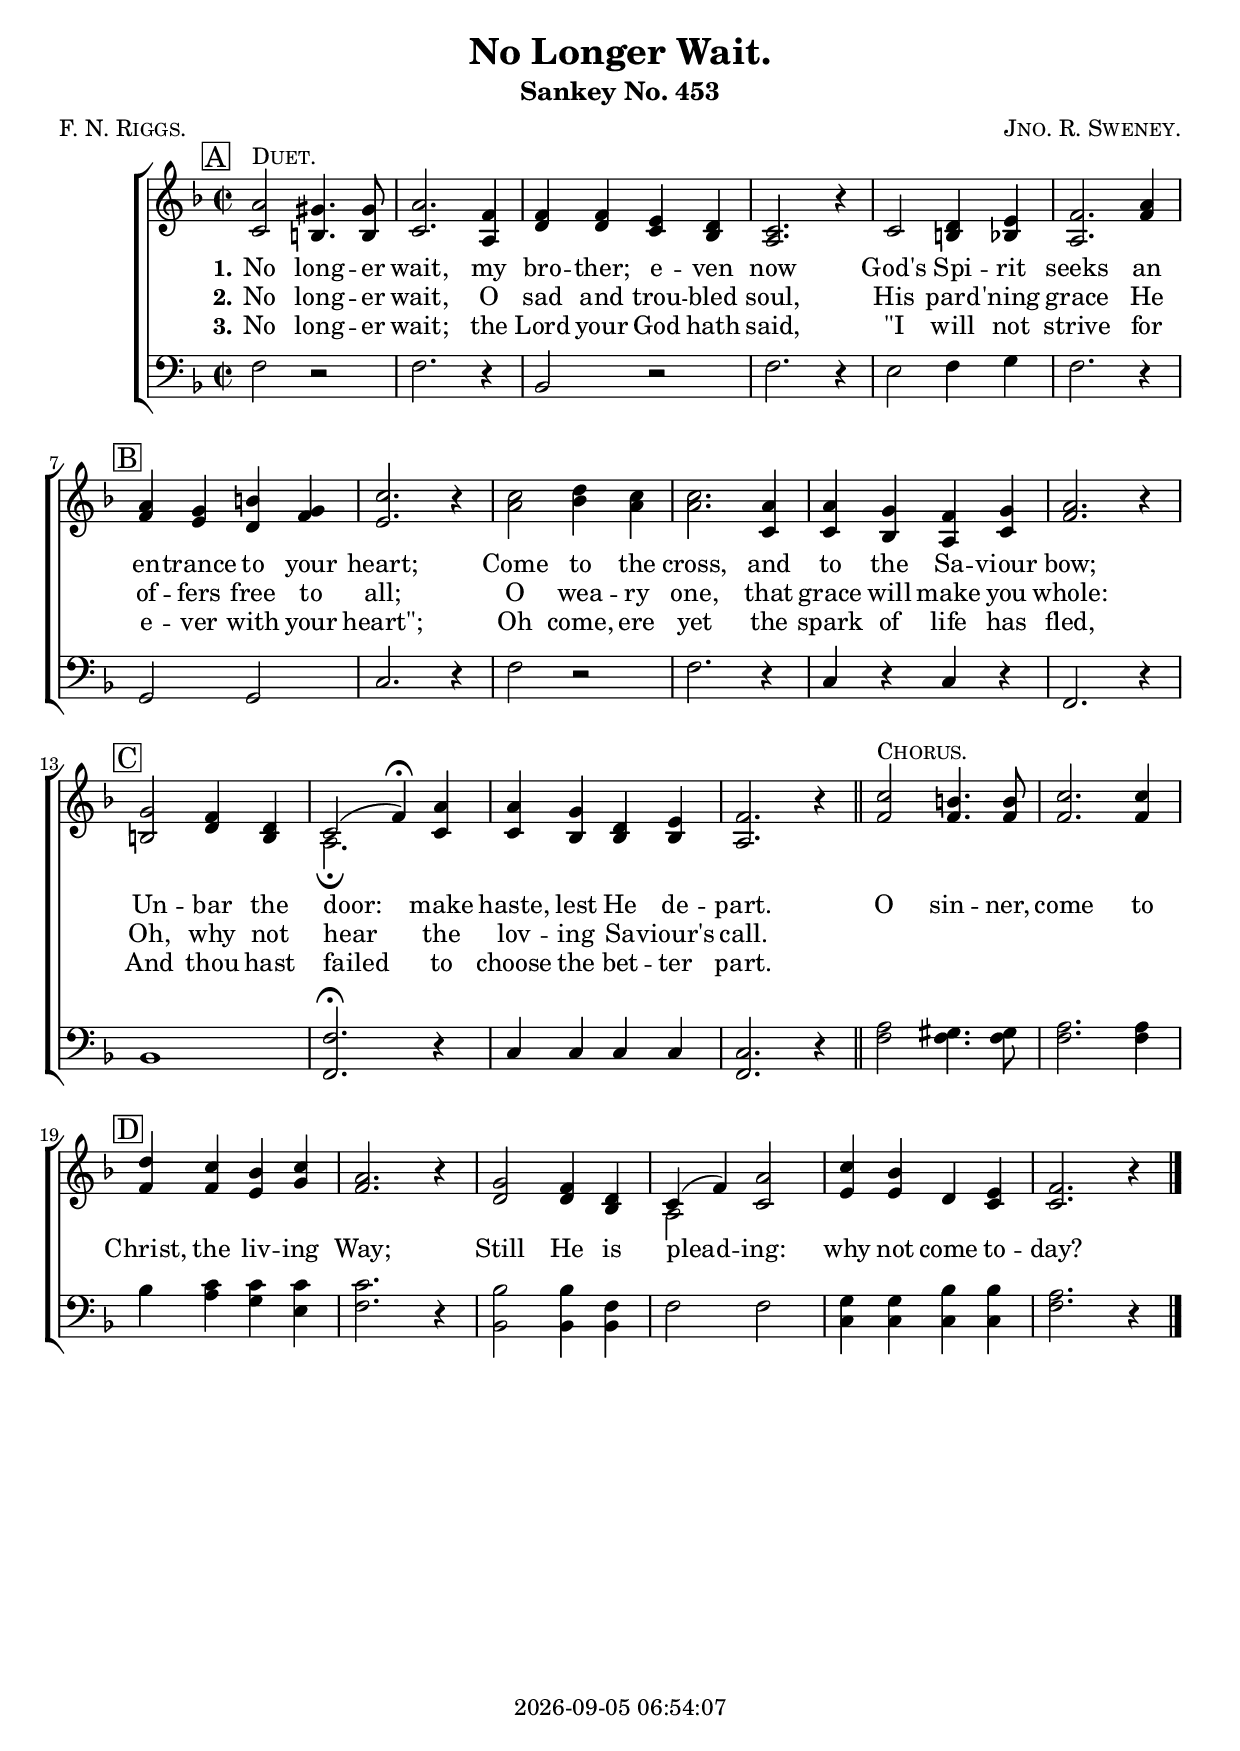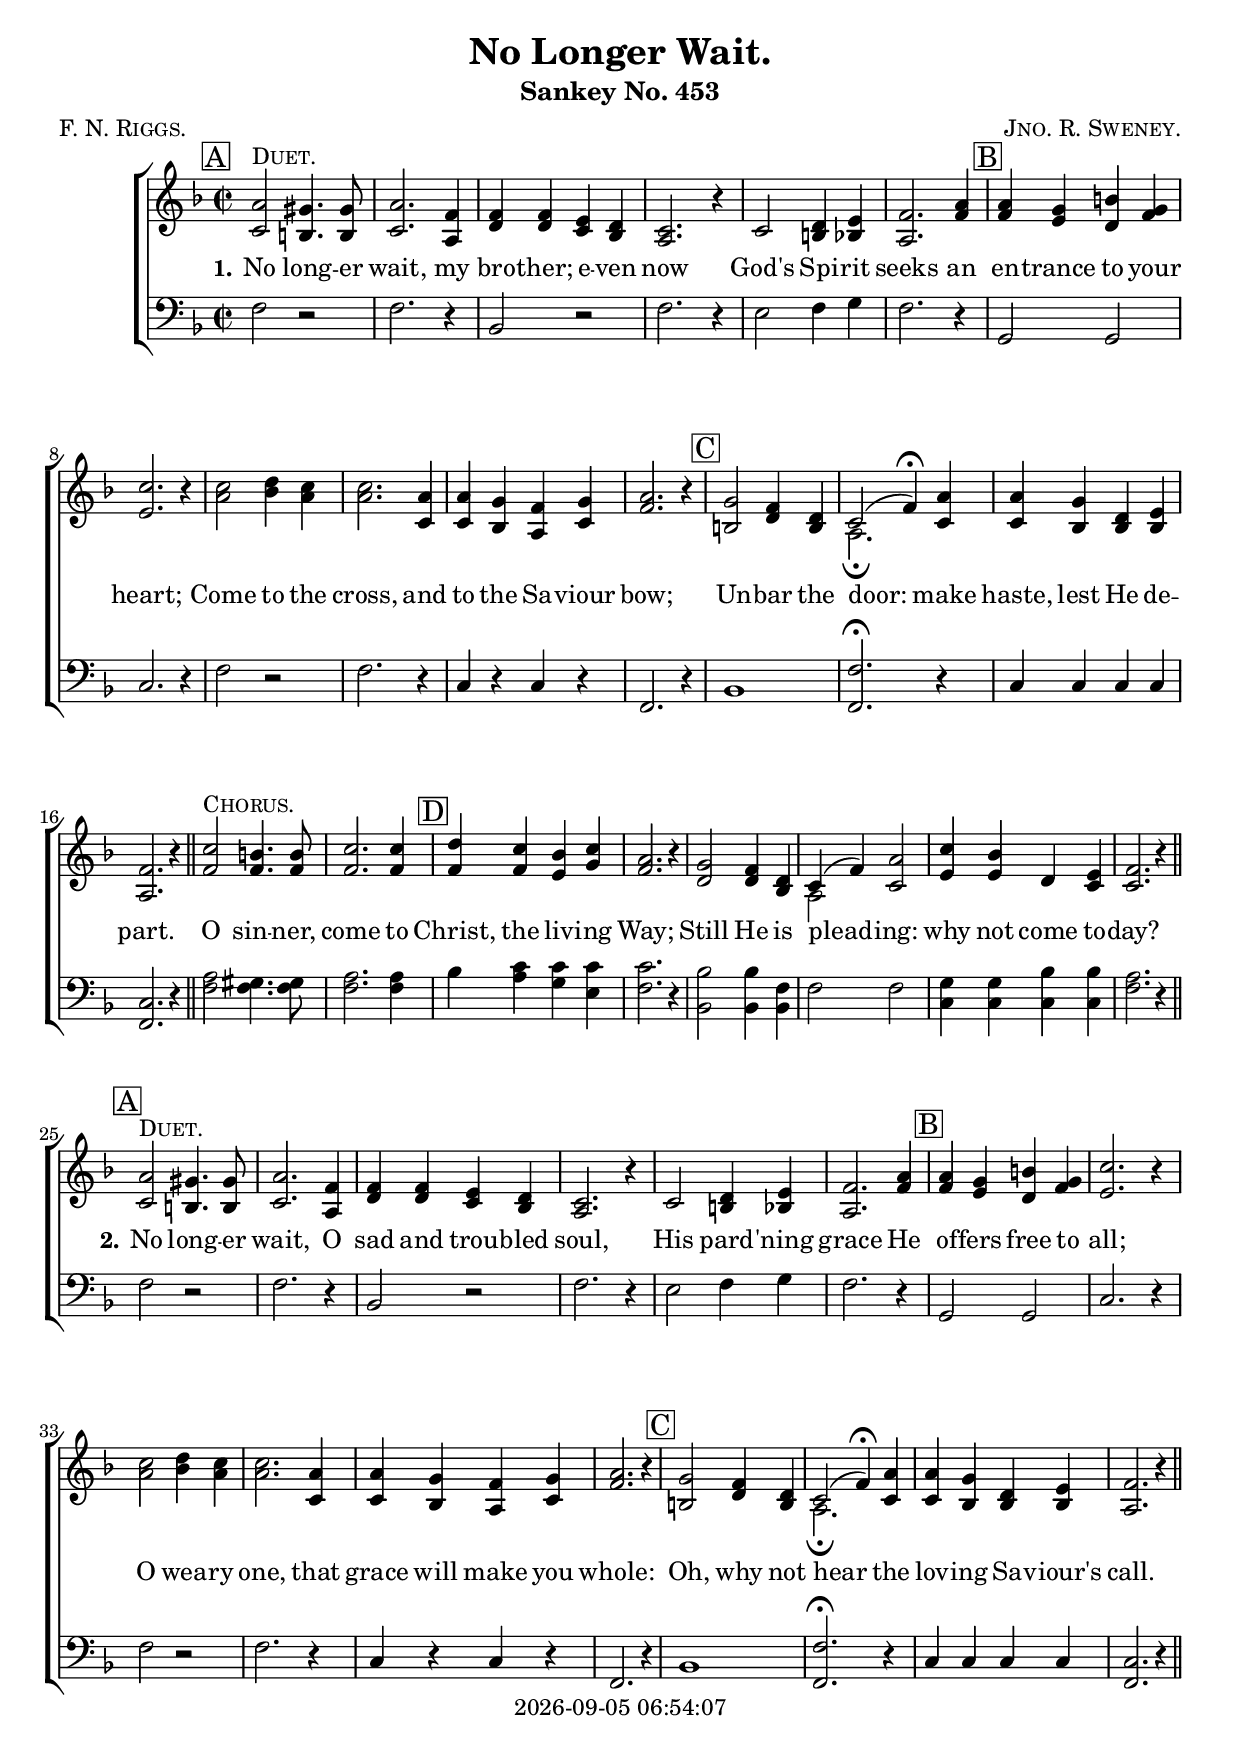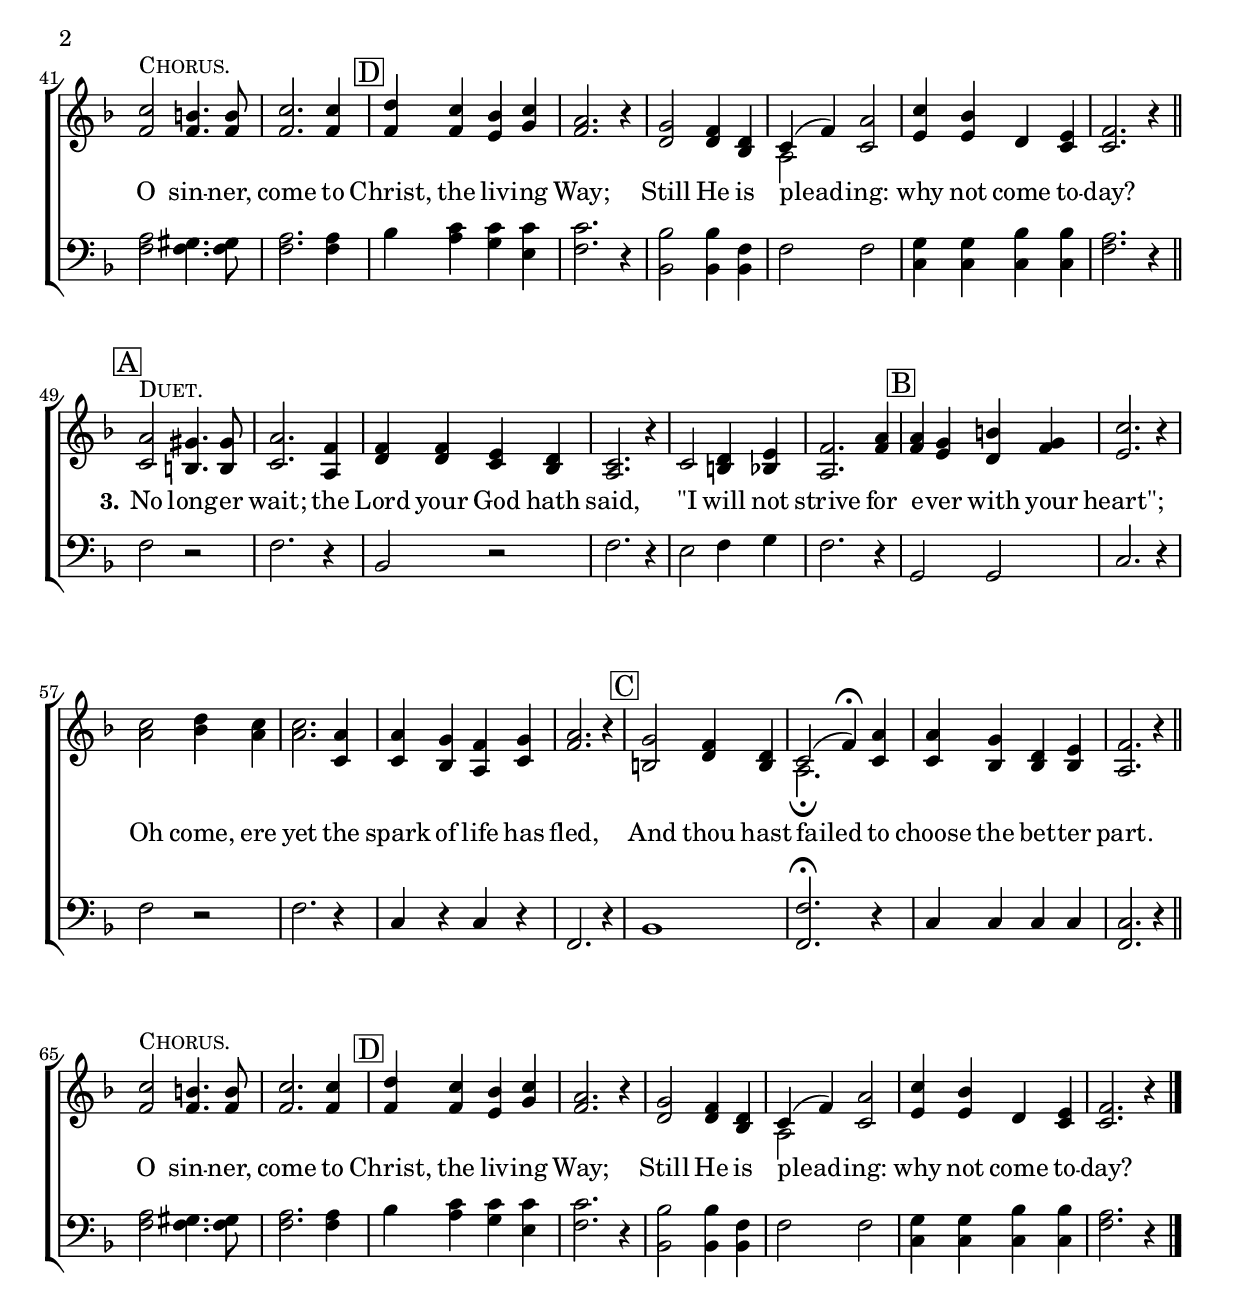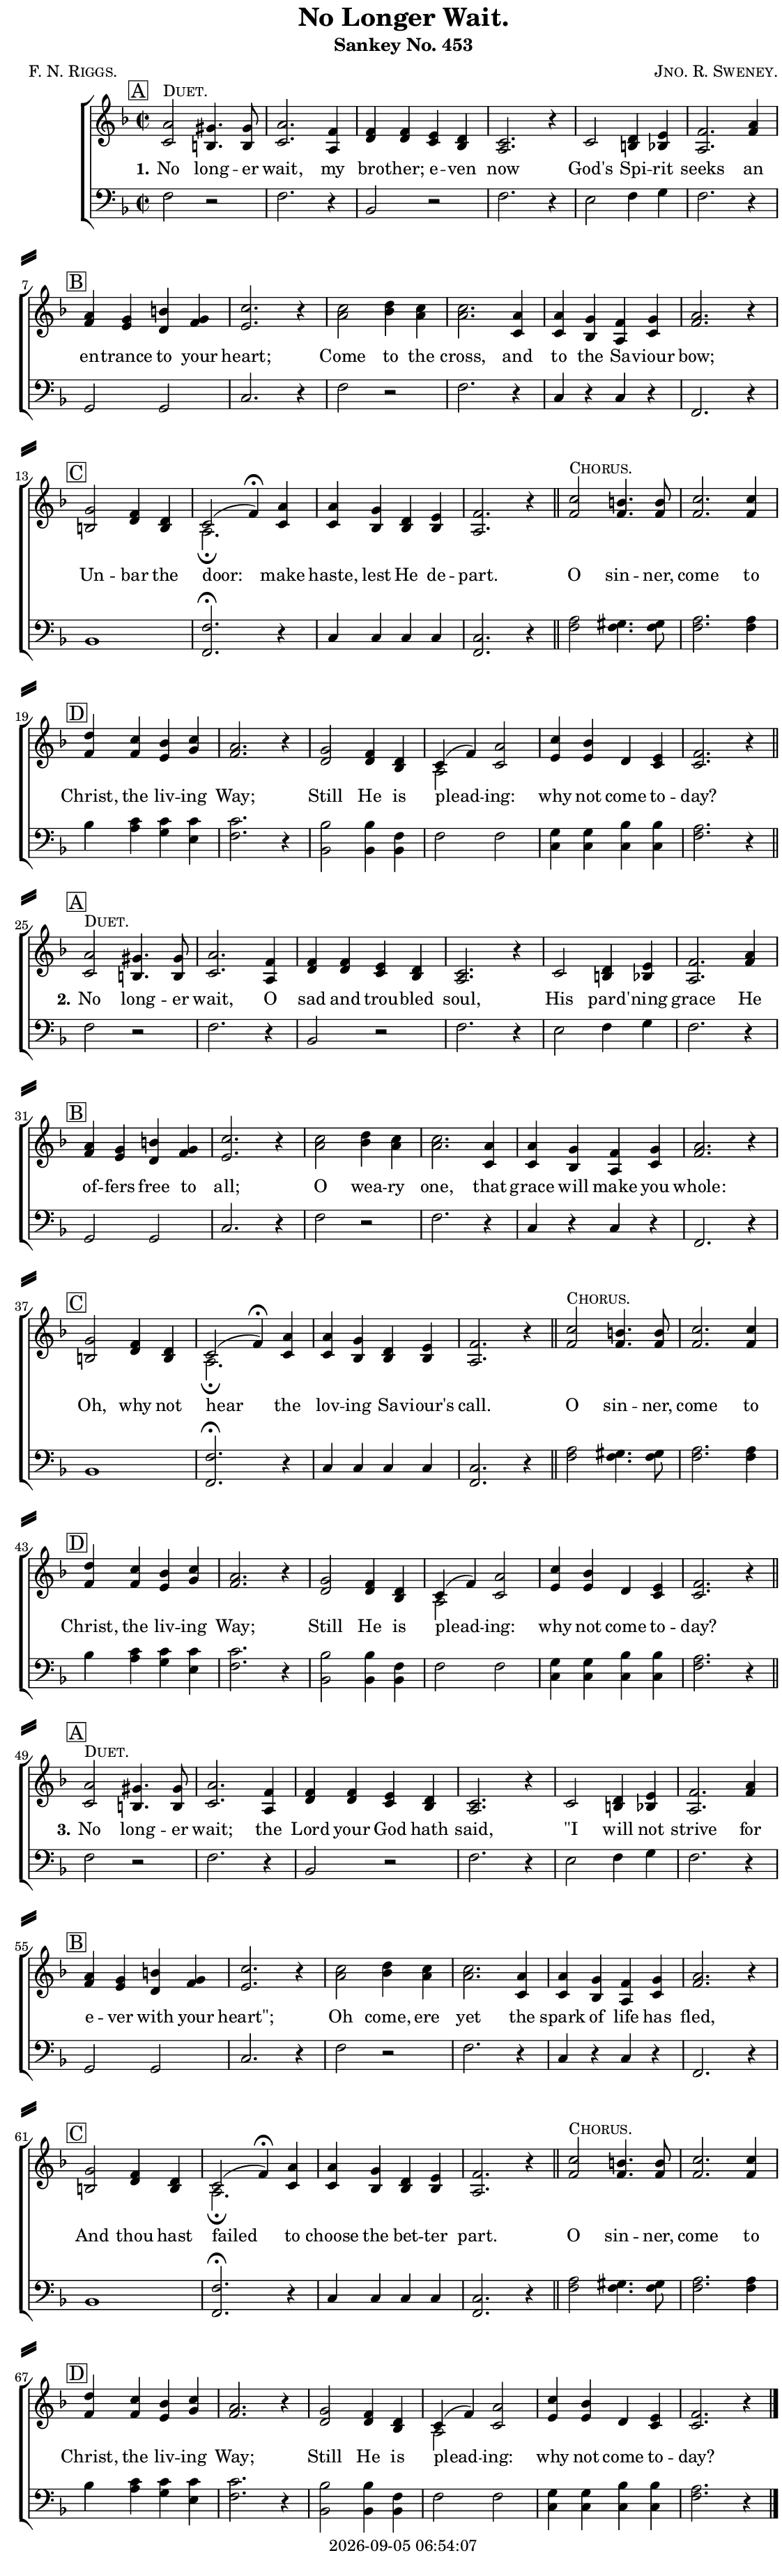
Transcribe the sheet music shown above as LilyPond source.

\version "2.22.1"

\include "articulate.ly"

today = #(strftime "%Y-%m-%d %H:%M:%S" (localtime (current-time)))

\header {
% centered at top
%  dedication  = "dedication"
  title       = "No Longer Wait."
  subtitle    = "Sankey No. 453"
%  subsubtitle = "Sankey 880 No. Y"
%  instrument  = "instrument"
  
% arrangement of following lines:
%
%  poet    composer
%  meter   arranger
%  piece       opus

  composer    = \markup\smallCaps "Jno. R. Sweney."
%  arranger    = "arranger"
%  opus        = "opus"

  poet        = \markup\smallCaps "F. N. Riggs."
%  meter       = \markup\smallCaps "meter"
%  piece       = \markup\smallCaps "piece"

% centered at bottom
% tagline     = "tagline" % default lilypond version
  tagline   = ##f
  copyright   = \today
}

% #(set-global-staff-size 16)

global = {
  \key f \major
  \time 2/2
}

RehearsalTrack = {
% \set Score.currentBarNumber = #5
  \mark \markup { \box "A" } s1*6
  \mark \markup { \box "B" } s1*6
  \mark \markup { \box "C" } s1*6
  \mark \markup { \box "D" } s1*6
}

TempoTrack = {
  \set Score.tempoHideNote = ##t
  \tempo 4=120
}

nl = { \bar "||" \break }

soprano = \relative {
  \autoBeamOff
  a'2^\markup\smallCaps Duet. gis4. 8 | a2. f4 | f4 4 e d | c2. r4 | c2 d4 e | f2. a4
  a4 g b g | c2. r4 | c2 d4 c | c2. a4 | a4 g f g | a2. r4
  g2 f4 d | c2(f4\fermata) a | a4 g d e | f2. r4 \bar "||" c'2^\markup\smallCaps Chorus. b4. 8 | c2. 4
  d4 c bes c | a2. r4 | g2 f4 d | c4(f) a2 | c4 bes d, e | f2. r4
}

alto = \relative {
  \autoBeamOff
  c'2 b4. 8 | c2. a4 | d4 4 c bes | a2. r4 | c2 b4 bes | a2. f'4
  f4 e d f | e2. r4 | a2 bes4 a | a2. c,4 | c4 bes a c | f2. r4
  b,2 d4 b | a2.\fermata c4 | c4 bes bes bes | a2. r4 | f'2 4. 8 | f2. 4
  f4 4 e g | f2. r4 | d2 4 bes | a2 c | e4 4 d c | c2. r4
}

tenor = \relative {
  \autoBeamOff
  f2 r | f2. r4 | bes,2 r | f'2. r4 | e2 f4 g | f2. r4
  g,2 2 | c2. r4 | f2 r | f2. r4 | c4 r c r | f,2. r4
  bes1 | f'2.\fermata r4 | c4 4 4 4 | c2. r4 | a'2 gis4. 8 | a2. 4
  bes4 c c c | c2. r4 | bes2 4 f | f2 2 | g4 4 bes bes | a2. r4
}

bass = \relative {
  \autoBeamOff
  f2 r | f2. r4 | bes,2 r | f'2. r4 | e2 f4 g | f2. r4
  g,2 2 | c2. r4 | f2 r | f2. r4 | c4 r c r | f,2. r4
  bes1 | f2.\fermata r4 | c'4 4 4 4 | f,2. r4 | f'2 4. 8 | f2. 4
  bes4 a g e | f2. r4 | bes,2 4 4 | f'2 2 | c4 4 4 4 | f2. r4
}

nom  = {   \set ignoreMelismata = ##t }
yesm = { \unset ignoreMelismata       }

chorus = \lyricmode {
  O sin -- ner, come to Christ, the liv -- ing Way;
  Still He is plead -- ing: why not come to -- day?
}

chorusMen = \lyricmode {
}

verses = 3

wordsOne = \lyricmode {
  \set stanza = "1."
  No long -- er wait, my bro -- ther; e -- ven now
  God's Spi -- rit seeks an en -- trance to your heart;
  Come to the cross, and to the Sa -- viour bow;
  Un -- bar the door: make haste, lest He de -- part.
}
  
wordsTwo = \lyricmode {
  \set stanza = "2."
  No long -- er wait, O sad and trou -- bled soul,
  His pard -- 'ning grace He of -- fers free to all;
  O wea -- ry one, that grace will make you whole:
  Oh, why not hear the lov -- ing Sa -- viour's call.
}
  
wordsThree = \lyricmode {
  \set stanza = "3."
  No long -- er wait; the Lord your God hath said,
  "\"I" will not strive for e -- ver with your "heart\";"
  Oh come, ere yet the spark of life has fled,
  And thou hast failed to choose the bet -- ter part.
}
  
wordsMidi = \lyricmode {
  \set stanza = "1."
  "No " long "er " "wait, " "my " bro "ther; " e "ven " "now "
  "\nGod's " Spi "rit " "seeks " "an " en "trance " "to " "your " "heart; "
  "\nCome " "to " "the " "cross, " "and " "to " "the " Sa "viour " "bow; "
  "\nUn" "bar " "the " "door: " "make " "haste, " "lest " "He " de "part. "
  "\nO " sin "ner, " "come " "to " "Christ, " "the " liv "ing " "Way; "
  "\nStill " "He " "is " plead "ing: " "why " "not " "come " to "day?\n"

  \set stanza = "2."
  "\nNo " long "er " "wait, " "O " "sad " "and " trou "bled " "soul, "
  "\nHis " pard "'ning " "grace " "He " of "fers " "free " "to " "all; "
  "\nO " wea "ry " "one, " "that " "grace " "will " "make " "you " "whole: "
  "\nOh, " "why " "not " "hear " "the " lov "ing " Sa "viour's " "call. "
  "\nO " sin "ner, " "come " "to " "Christ, " "the " liv "ing " "Way; "
  "\nStill " "He " "is " plead "ing: " "why " "not " "come " to "day?\n"

  \set stanza = "3."
  "\nNo " long "er " "wait; " "the " "Lord " "your " "God " "hath " "said, "
  "\n\"I " "will " "not " "strive " "for " e "ver " "with " "your " "heart\"; "
  "\nOh " "come, " "ere " "yet " "the " "spark " "of " "life " "has " "fled, "
  "\nAnd " "thou " "hast " "failed " "to " "choose " "the " bet "ter " "part. "
  "\nO " sin "ner, " "come " "to " "Christ, " "the " liv "ing " "Way; "
  "\nStill " "He " "is " plead "ing: " "why " "not " "come " to "day? "
}

wordsMidiMen = \lyricmode {
}

\book {
  \bookOutputSuffix "midi"
  \score {
%    \articulate
        \new ChoirStaff <<
                                % Soprano staff
          \new Staff = soprano
          <<
            \new Voice { \repeat unfold \verses \TempoTrack     }
            \new Voice { \global \repeat unfold \verses \soprano \bar "|." }
            \addlyrics \wordsMidi
          >>
                                % Alto staff
          \new Staff = alto
          <<
            \new Voice { \global \repeat unfold \verses { \alto \nl } \bar "|." }
          >>
                                % Tenor staff
          \new Staff = tenor
          <<
            \clef "treble_8"
            \new Voice { \global \repeat unfold \verses \tenor }
            \addlyrics \wordsMidiMen
          >>
                                % Bass staff
          \new Staff = bass
          <<
            \clef "bass"
            \new Voice { \global \repeat unfold \verses \bass }
          >>
        >>
    \midi {}
  }
}

\book {
  \bookOutputSuffix "repeat"
  \score {
        \new ChoirStaff <<
                                  % Joint soprano/alto staff
          \new Staff = women \with { printPartCombineTexts = ##f }
          <<
            \new Voice \RehearsalTrack
            \new Voice \TempoTrack
            \new NullVoice = "aligner" \soprano
            \new Voice \partCombine { \global \soprano \bar "|." } { \global \alto }
            \new Lyrics \lyricsto "aligner" { \wordsOne \chorus }
            \new Lyrics \lyricsto "aligner"   \wordsTwo
            \new Lyrics \lyricsto "aligner"   \wordsThree
          >>
                                  % Joint tenor/bass staff
          \new Staff = men \with { printPartCombineTexts = ##f }
          <<
            \clef "bass"
            \new Voice \partCombine { \global \tenor } { \global \bass }
            \new NullVoice = alignerT { \tenor }
          >>
          \new Lyrics \with {alignAboveContext = men} \lyricsto alignerT \chorusMen
        >>
    \layout {
      indent = 1.5\cm
      \pointAndClickOff
      \context {
        \Staff \RemoveAllEmptyStaves
      }
    }
  }
}

singlescore = {
        \new ChoirStaff <<
                                  % Joint soprano/alto staff
          \new Staff = women \with { printPartCombineTexts = ##f }
          <<
            \new Voice { \repeat unfold \verses \RehearsalTrack }
            \new Voice { \repeat unfold \verses \TempoTrack }
            \new NullVoice = "aligner" { \repeat unfold \verses \soprano }
            \new Voice \partCombine { \global \repeat unfold \verses \soprano \bar "|." }
                                    { \global \repeat unfold \verses { \alto \nl } \bar "|." }
            \new Lyrics \lyricsto "aligner" { \wordsOne   \chorus
                                              \wordsTwo   \chorus
                                              \wordsThree \chorus
                                            }
          >>
                                  % Joint tenor/bass staff
          \new Staff = men \with { printPartCombineTexts = ##f }
          <<
            \clef "bass"
            \new Voice \partCombine { \global \repeat unfold \verses \tenor }
                                    { \global \repeat unfold \verses \bass }
            \new NullVoice = alignerT { \repeat unfold \verses \tenor }
          >>
          \new Lyrics \with {alignAboveContext = men} \lyricsto alignerT { \repeat unfold \verses \chorusMen }
        >>
}

\book {
  \bookOutputSuffix "single"
  \score {
    \singlescore
    \layout {
      indent = 1.5\cm
      \pointAndClickOff
      \context {
        \Staff \RemoveAllEmptyStaves
      }
    }
  }
}

\book {
  \bookOutputSuffix "singlepage"
  \paper {
    top-margin = 0
    left-margin = 7
    right-margin = 1
    paper-width = 190\mm
    page-breaking = #ly:one-page-breaking
    system-system-spacing.basic-distance = #15
    system-separator-markup = \slashSeparator
  }
  \score {
    \singlescore
    \layout {
      indent = 1.5\cm
      \pointAndClickOff
      \context {
        \Staff \RemoveAllEmptyStaves
      }
    }
  }
}
